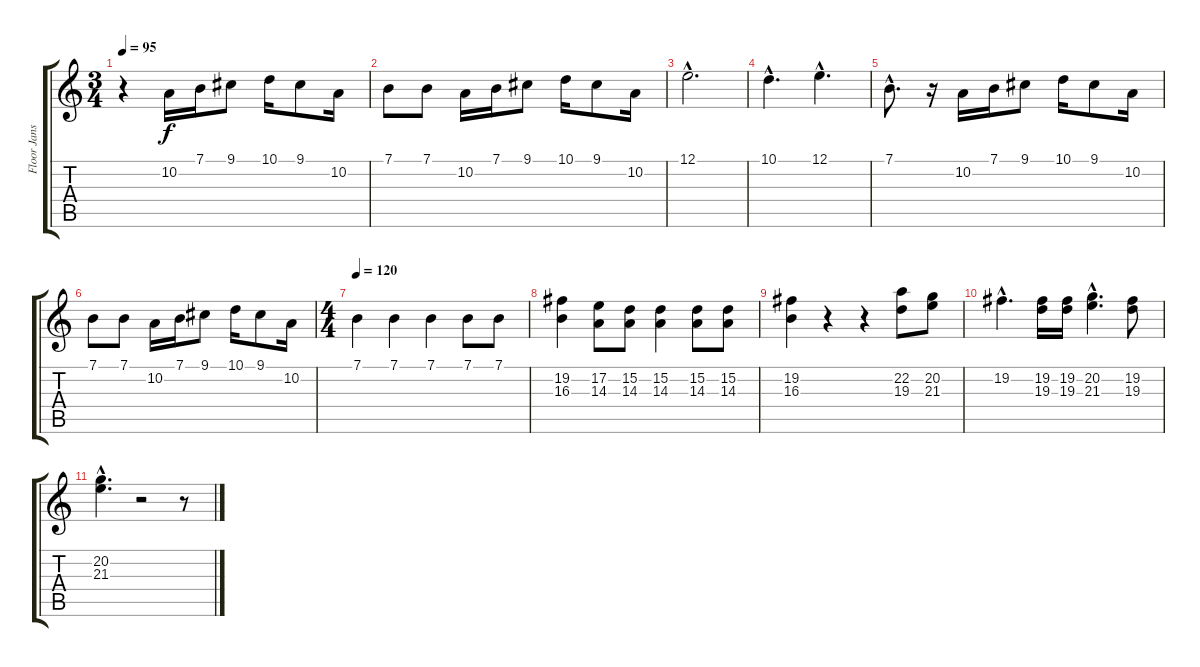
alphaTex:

\track ("Floor Jansen -Voice" "Floor Jans") {instrument altosax}
\staff {score tabs}
\tuning (E4 B3 G3 D3 A2 E2) {hide}
\ts (3 4)
\tempo 95
\clef g2
\ks c
r.4{dy f} 10.2.16 7.1.16 9.1.8 10.1.16 9.1.8 10.2.16 |
7.1.8 7.1.8 10.2.16 7.1.16 9.1.8 10.1.16 9.1.8 10.2.16 |
12.1{hac}.2{d} |
10.1{hac}.4{d} 12.1{hac}.4{d} |
7.1{hac}.8{d} r.16 10.2.16 7.1.16 9.1.8 10.1.16 9.1.8 10.2.16 |
7.1.8 7.1.8 10.2.16 7.1.16 9.1.8 10.1.16 9.1.8 10.2.16 |
\ts (4 4)
\tempo 120
7.1.4 7.1.4 7.1.4 7.1.8 7.1.8 |
(19.2 16.3).4 (17.2 14.3).8 (15.2 14.3).8 (15.2 14.3).4 (15.2 14.3).8 (15.2 14.3).8 |
(19.2 16.3).4 r.4 r.4 (22.2 19.3).8 (20.2 21.3).8 |
19.2{hac}.4{d} (19.2 19.3).16 (19.2 19.3).16 (20.2{hac} 21.3{hac}).4{d} (19.2 19.3).8 |
(20.2{hac} 21.3{hac}).4{d} r.2 r.8
